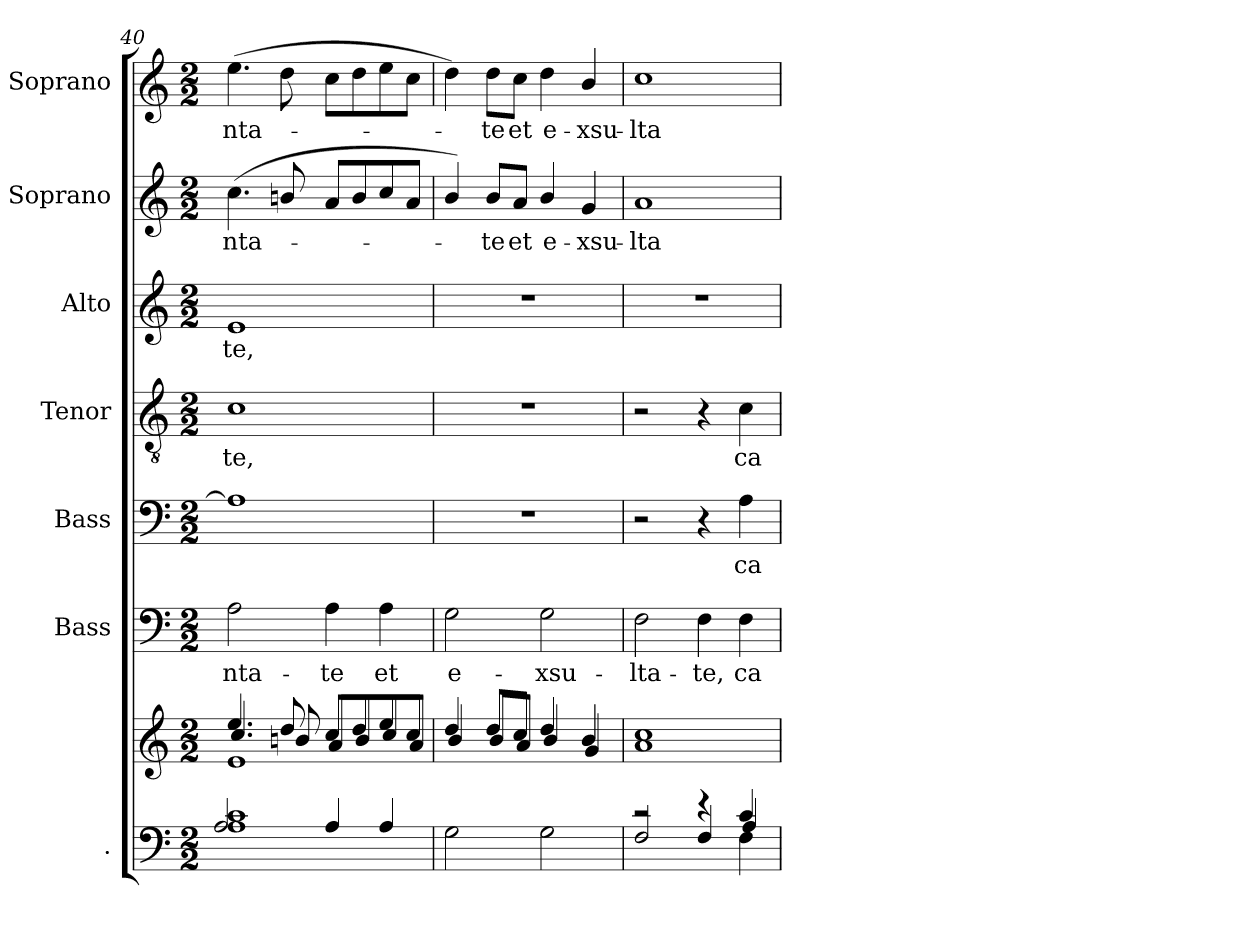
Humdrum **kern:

**kern	**kern	**kern	**text	**kern	**text	**kern	**text	**kern	**text	**kern	**text	**kern	**text
*part7	*part7	*part6	*part6	*part5	*part5	*part4	*part4	*part3	*part3	*part2	*part2	*part1	*part1
*staff8	*staff7	*staff6	*staff6	*staff5	*staff5	*staff4	*staff4	*staff3	*staff3	*staff2	*staff2	*staff1	*staff1
*I".	*	*I"Bass	*	*I"Bass	*	*I"Tenor	*	*I"Alto	*	*I"Soprano	*	*I"Soprano	*
*	*	*I'B.	*	*I'B.	*	*I'T.	*	*I'A.	*	*I'S.	*	*I'S.	*
*clefF4	*clefG2	*clefF4	*	*clefF4	*	*clefGv2	*	*clefG2	*	*clefG2	*	*clefG2	*
*	*	*	*	*	*	*ITrd7c12	*	*	*	*	*	*	*
*k[]	*k[]	*k[]	*	*k[]	*	*k[]	*	*k[]	*	*k[]	*	*k[]	*
*C:	*C:	*C:	*	*C:	*	*C:	*	*C:	*	*C:	*	*C:	*
*M2/2	*M2/2	*M2/2	*	*M2/2	*	*M2/2	*	*M2/2	*	*M2/2	*	*M2/2	*
=40	=40	=40	=40	=40	=40	=40	=40	=40	=40	=40	=40	=40	=40
*^	*^	*	*	*	*	*	*	*	*	*	*	*	*
*	*^	*	*^	*	*	*	*	*	*	*	*	*	*	*	*
!	!	!	!	!	!	!	!LO:LY:b:color=#000000	!	!	!	!	!	!	!	!	!	!
!	!	!	!	!	!	!	!	!	!	!	!LO:LY:b:color=#000000	!	!	!	!	!	!
!	!	!	!	!	!	!	!	!	!	!	!	!	!LO:LY:b:color=#000000	!	!	!	!
!	!	!	!	!	!	!	!	!	!	!	!	!	!	!	!LO:LY:b:color=#000000	!	!
!	!	!	!	!	!	!	!	!	!	!	!	!	!	!	!	!	!LO:LY:b:color=#000000
1ci	1Ai	2Ai/	4.eei/	4.cci/	1ei	2Ai\	-nta-	1Ai]	.	1Ci	-te,	1ei	-te,	(4.cci\	-nta-	(4.eei\	-nta-
.	.	.	8ddi/	8bni/	.	.	.	.	.	.	.	.	.	8bni/	.	8ddi\	.
!	!	!	!	!	!	!	!LO:LY:b:color=#000000	!	!	!	!	!	!	!	!	!	!
.	.	4Ai/	8cci/L	8ai/L	.	4Ai\	-te	.	.	.	.	.	.	8ai/L	.	8cci\L	.
.	.	.	8ddi/	8bi/	.	.	.	.	.	.	.	.	.	8bi/	.	8ddi\	.
!	!	!	!	!	!	!	!LO:LY:b:color=#000000	!	!	!	!	!	!	!	!	!	!
.	.	4Ai/	8eei/	8cci/	.	4Ai\	et	.	.	.	.	.	.	8cci/	.	8eei\	.
.	.	.	8cci/J	8ai/J	.	.	.	.	.	.	.	.	.	8ai/J	.	8cci\J	.
*	*v	*v	*	*	*	*	*	*	*	*	*	*	*	*	*	*	*
*	*	*	*v	*v	*	*	*	*	*	*	*	*	*	*	*	*
=41	=41	=41	=41	=41	=41	=41	=41	=41	=41	=41	=41	=41	=41	=41	=41
!	!	!	!	!	!LO:LY:b:color=#000000	!	!	!	!	!	!	!	!	!	!
1ryy	2Gi\	4ddi/	4bi/	2Gi\	e-	1r	.	1r	.	1r	.	4bi/)	.	4ddi\)	.
!	!	!	!	!	!	!	!	!	!	!	!	!	!LO:LY:b:color=#000000	!	!
!	!	!	!	!	!	!	!	!	!	!	!	!	!	!	!LO:LY:b:color=#000000
.	.	8ddi/L	8bi/L	.	.	.	.	.	.	.	.	8bi/L	-te	8ddi\L	-te
!	!	!	!	!	!	!	!	!	!	!	!	!	!LO:LY:b:color=#000000	!	!
!	!	!	!	!	!	!	!	!	!	!	!	!	!	!	!LO:LY:b:color=#000000
.	.	8cci/J	8ai/J	.	.	.	.	.	.	.	.	8ai/J	et	8cci\J	et
!	!	!	!	!	!LO:LY:b:color=#000000	!	!	!	!	!	!	!	!	!	!
!	!	!	!	!	!	!	!	!	!	!	!	!	!LO:LY:b:color=#000000	!	!
!	!	!	!	!	!	!	!	!	!	!	!	!	!	!	!LO:LY:b:color=#000000
.	2Gi\	4ddi/	4bi/	2Gi\	-xsu-	.	.	.	.	.	.	4bi/	e-	4ddi\	e-
!	!	!	!	!	!	!	!	!	!	!	!	!	!LO:LY:b:color=#000000	!	!
!	!	!	!	!	!	!	!	!	!	!	!	!	!	!	!LO:LY:b:color=#000000
.	.	4bi/	4gi/	.	.	.	.	.	.	.	.	4gi/	-xsu-	4bi/	-xsu-
=42	=42	=42	=42	=42	=42	=42	=42	=42	=42	=42	=42	=42	=42	=42	=42
*	*^	*	*	*	*	*	*	*	*	*	*	*	*	*	*
!	!	!	!	!	!	!LO:LY:b:color=#000000	!	!	!	!	!	!	!	!	!	!
!	!	!	!	!	!	!	!	!	!	!	!	!	!	!LO:LY:b:color=#000000	!	!
!	!	!	!	!	!	!	!	!	!	!	!	!	!	!	!	!LO:LY:b:color=#000000
2ryy	2r	2Fi/	1cci	1ai	2Fi\	-lta-	2r	.	2r	.	1r	.	1ai	-lta-	1cci	-lta-
!	!	!	!	!	!	!LO:LY:b:color=#000000	!	!	!	!	!	!	!	!	!	!
4ryy	4r	4Fi/	.	.	4Fi\	-te,	4r	.	4r	.	.	.	.	.	.	.
!	!	!	!	!	!	!LO:LY:b:color=#000000	!	!	!	!	!	!	!	!	!	!
!	!	!	!	!	!	!	!	!LO:LY:b:color=#000000	!	!	!	!	!	!	!	!
!	!	!	!	!	!	!	!	!	!	!LO:LY:b:color=#000000	!	!	!	!	!	!
4ci/	4Ai/	4Fi\	.	.	4Fi\	ca-	4Ai\	ca-	4Ci\	ca-	.	.	.	.	.	.
*v	*v	*v	*	*	*	*	*	*	*	*	*	*	*	*	*	*
*	*v	*v	*	*	*	*	*	*	*	*	*	*	*	*
=	=	=	=	=	=	=	=	=	=	=	=	=	=
*-	*-	*-	*-	*-	*-	*-	*-	*-	*-	*-	*-	*-	*-
